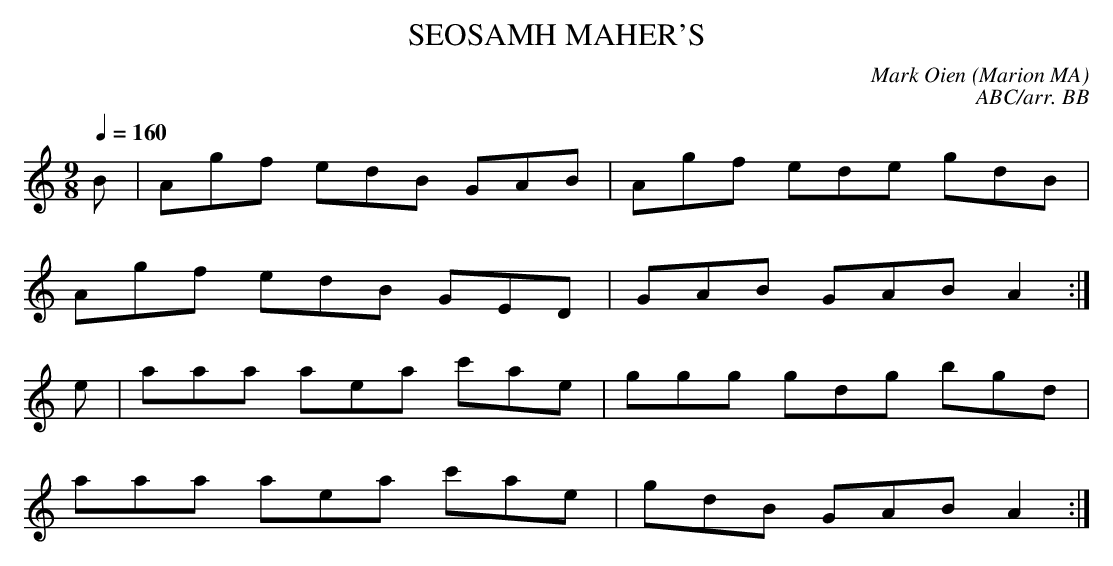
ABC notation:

X:1
T:SEOSAMH MAHER'S
C:Mark Oien (Marion MA)
C:ABC/arr. BB
M:9/8
Q:1/4=160
L:1/8
K:Am
B|Agf edB GAB|Agf ede gdB|
Agf edB GED|GAB GAB A2:|
e|aaa aea c'ae|ggg gdg bgd|
aaa aea c'ae|gdB GAB A2:|
